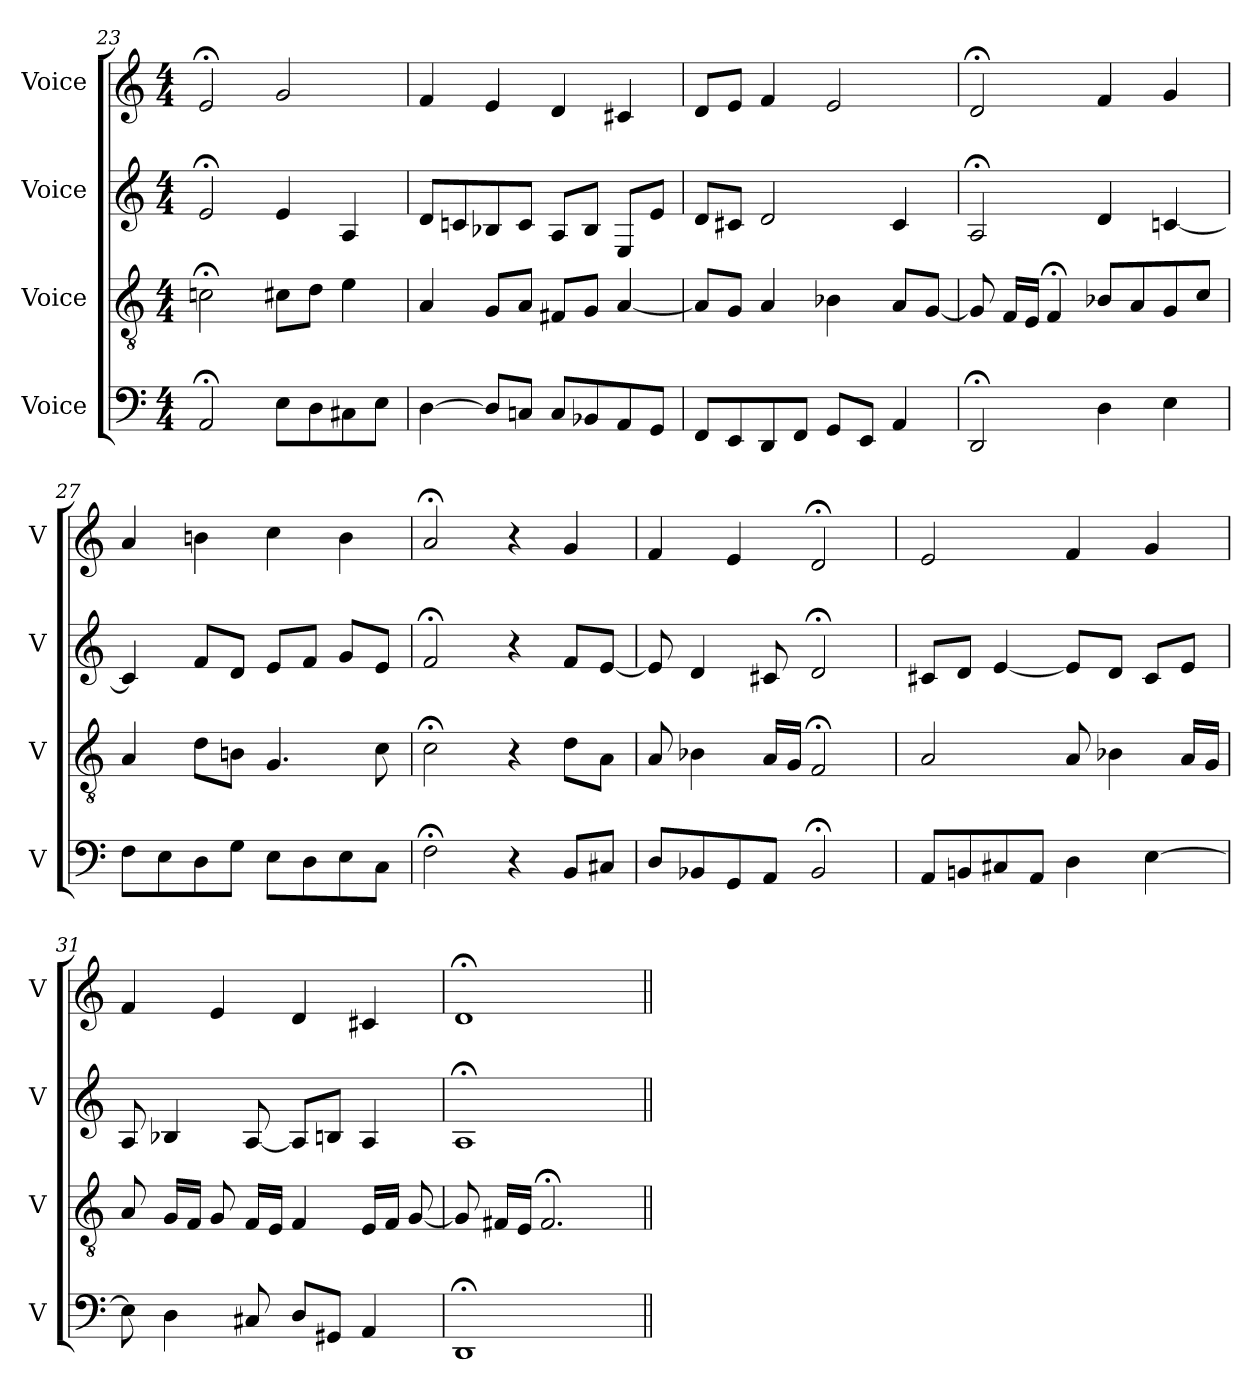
**kern	**kern	**kern	**kern
*part4	*part3	*part2	*part1
*staff4	*staff3	*staff2	*staff1
*I"Voice	*I"Voice	*I"Voice	*I"Voice
*I'V	*I'V	*I'V	*I'V
!!LO:LB:g=z
*clefF4	*clefGv2	*clefG2	*clefG2
*k[]	*k[]	*k[]	*k[]
*M4/4	*M4/4	*M4/4	*M4/4
=23	=23	=23	=23
2AA;/	2cn;\	2e;/	2e;/
8E\L	8c#X\L	4e/	2g/
8D\	8d\J	.	.
8C#X\	4e\	4A/	.
8E\J	.	.	.
=24	=24	=24	=24
[4D\	4A/	8d/L	4f/
.	.	8cn/	.
8D/L]	8G/L	8B-X/	4e/
8Cn/J	8A/J	8c/J	.
8C/L	8F#X/L	8A/L	4d/
8BB-X/	8G/J	8B-/J	.
8AA/	[4A/	8E/L	4c#X/
8GG/J	.	8e/J	.
=25	=25	=25	=25
8FF/L	8A/L]	8d/L	8d/L
8EE/	8G/J	8c#X/J	8e/J
8DD/	4A/	2d/	4f/
8FF/J	.	.	.
8GG/L	4B-X\	.	2e/
8EE/J	.	.	.
4AA/	8A/L	4c#/	.
.	[8G/J	.	.
=26	=26	=26	=26
2DD;/	8G/]	2A;/	2d;/
.	16F/LL	.	.
.	16E/JJ	.	.
.	4F;/	.	.
4D\	8B-X/L	4d/	4f/
.	8A/	.	.
4E\	8G/	[4cn/	4g/
.	8c/J	.	.
!!LO:PB:g=z
=27	=27	=27	=27
8F\L	4A/	4c/]	4a/
8E\	.	.	.
8D\	8d\L	8f/L	4bn\
8G\J	8Bn\J	8d/J	.
8E\L	4.G/	8e/L	4cc\
8D\	.	8f/J	.
8E\	.	8g/L	4b\
8C\J	8c\	8e/J	.
=28	=28	=28	=28
2F;\	2c;\	2f;/	2a;/
4r	4r	4r	4r
8BB/L	8d\L	8f/L	4g/
8C#X/J	8A\J	[8e/J	.
=29	=29	=29	=29
8D/L	8A/	8e/]	4f/
8BB-X/	4B-X\	4d/	.
8GG/	.	.	4e/
8AA/J	16A/LL	8c#X/	.
.	16G/JJ	.	.
2BB-;/	2F;/	2d;/	2d;/
=30	=30	=30	=30
8AA/L	2A/	8c#X/L	2e/
8BBn/	.	8d/J	.
8C#X/	.	[4e/	.
8AA/J	.	.	.
4D\	8A/	8e/L]	4f/
.	4B-X\	8d/J	.
[4E\	.	8c#/L	4g/
.	16A/LL	8e/J	.
.	16G/JJ	.	.
!!LO:LB:g=z
=31	=31	=31	=31
8E\]	8A/	8A/	4f/
4D\	16G/LL	4B-X/	.
.	16F/JJ	.	.
.	8G/	.	4e/
8C#X/	16F/LL	[8A/	.
.	16E/JJ	.	.
8D/L	4F/	8A/L]	4d/
8GG#X/J	.	8Bn/J	.
4AA/	16E/LL	4A/	4c#X/
.	16F/JJ	.	.
.	[8G/	.	.
=32	=32	=32	=32
1DD;	8G/]	1A;	1d;
.	16F#X/LL	.	.
.	16E/JJ	.	.
.	2.F#;/	.	.
=||	=||	=||	=||
*-	*-	*-	*-
